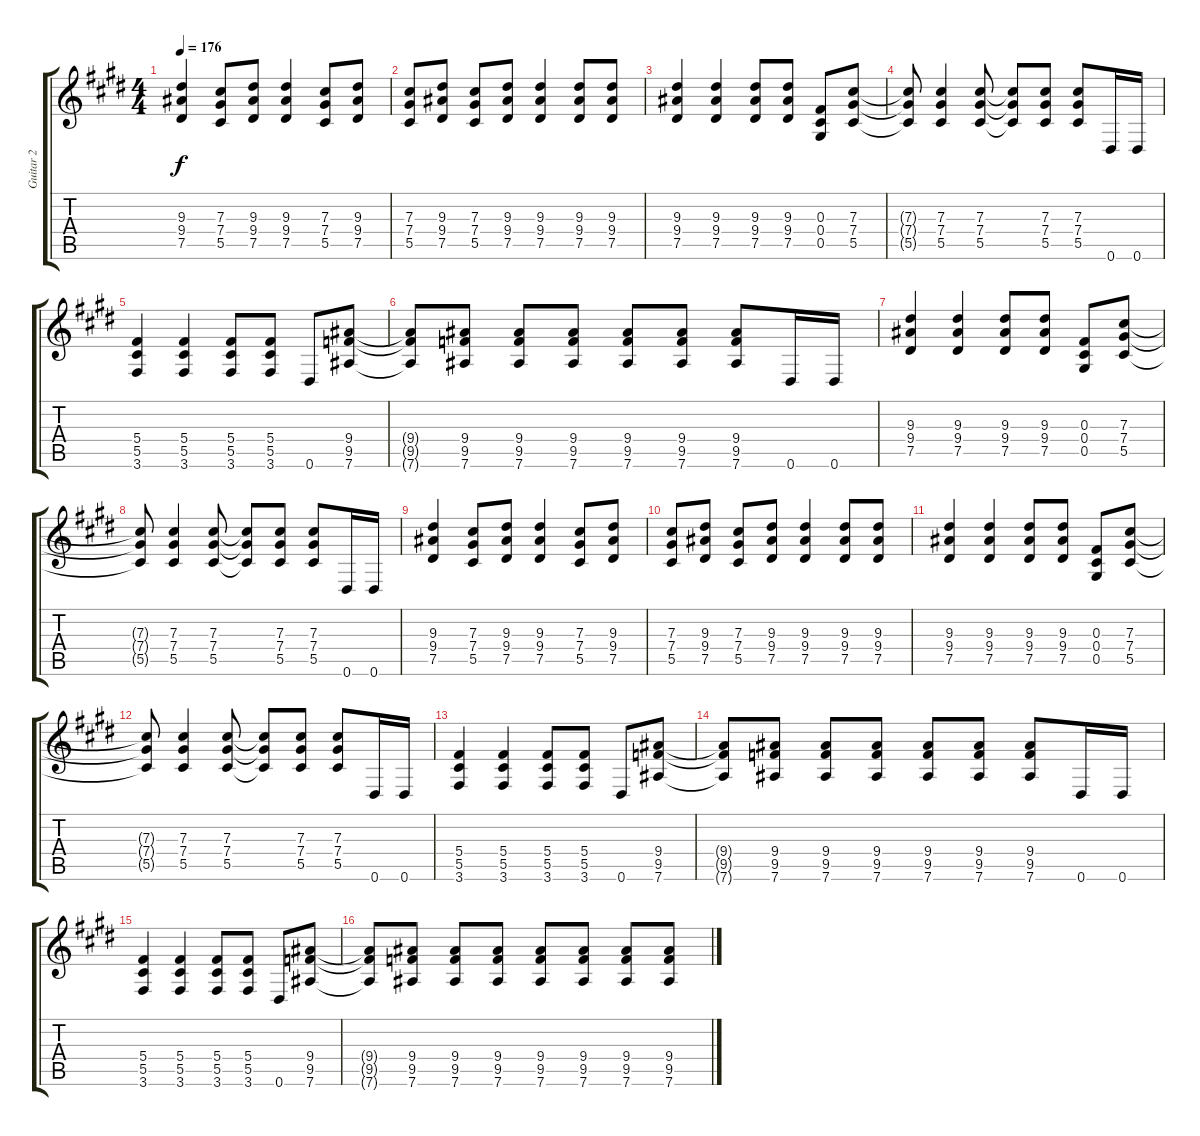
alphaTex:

\track ("Guitar 2" "Guitar 2") {instrument overdrivenguitar}
\staff {score tabs}
\tuning (Eb4 Bb3 Gb3 Db3 Ab2 Eb2) {hide}
\ts (4 4)
\tempo 176
\clef g2
\ks e
(9.3 9.4 7.5).4{dy f} (7.3 7.4 5.5).8 (9.3 9.4 7.5).8 (9.3 9.4 7.5).4 (7.3 7.4 5.5).8 (9.3 9.4 7.5).8 |
(7.3 7.4 5.5).8 (9.3 9.4 7.5).8 (7.3 7.4 5.5).8 (9.3 9.4 7.5).8 (9.3 9.4 7.5).4 (9.3 9.4 7.5).8 (9.3 9.4 7.5).8 |
(9.3 9.4 7.5).4 (9.3 9.4 7.5).4 (9.3 9.4 7.5).8 (9.3 9.4 7.5).8 (0.3 0.4 0.5).8 (7.3 7.4 5.5).8 |
(7.3{t} 7.4{t} 5.5{t}).8 (7.3 7.4 5.5).4 (7.3 7.4 5.5).8 (7.3{t} 7.4{t} 5.5{t}).8 (7.3 7.4 5.5).8 (7.3 7.4 5.5).8 0.6.16 0.6.16 |
(5.4 5.5 3.6).4 (5.4 5.5 3.6).4 (5.4 5.5 3.6).8 (5.4 5.5 3.6).8 0.6.8 (9.4 9.5 7.6).8 |
(9.4{t} 9.5{t} 7.6{t}).8 (9.4 9.5 7.6).8 (9.4 9.5 7.6).8 (9.4 9.5 7.6).8 (9.4 9.5 7.6).8 (9.4 9.5 7.6).8 (9.4 9.5 7.6).8 0.6.16 0.6.16 |
(9.3 9.4 7.5).4 (9.3 9.4 7.5).4 (9.3 9.4 7.5).8 (9.3 9.4 7.5).8 (0.3 0.4 0.5).8 (7.3 7.4 5.5).8 |
(7.3{t} 7.4{t} 5.5{t}).8 (7.3 7.4 5.5).4 (7.3 7.4 5.5).8 (7.3{t} 7.4{t} 5.5{t}).8 (7.3 7.4 5.5).8 (7.3 7.4 5.5).8 0.6.16 0.6.16 |
(9.3 9.4 7.5).4 (7.3 7.4 5.5).8 (9.3 9.4 7.5).8 (9.3 9.4 7.5).4 (7.3 7.4 5.5).8 (9.3 9.4 7.5).8 |
(7.3 7.4 5.5).8 (9.3 9.4 7.5).8 (7.3 7.4 5.5).8 (9.3 9.4 7.5).8 (9.3 9.4 7.5).4 (9.3 9.4 7.5).8 (9.3 9.4 7.5).8 |
(9.3 9.4 7.5).4 (9.3 9.4 7.5).4 (9.3 9.4 7.5).8 (9.3 9.4 7.5).8 (0.3 0.4 0.5).8 (7.3 7.4 5.5).8 |
(7.3{t} 7.4{t} 5.5{t}).8 (7.3 7.4 5.5).4 (7.3 7.4 5.5).8 (7.3{t} 7.4{t} 5.5{t}).8 (7.3 7.4 5.5).8 (7.3 7.4 5.5).8 0.6.16 0.6.16 |
(5.4 5.5 3.6).4 (5.4 5.5 3.6).4 (5.4 5.5 3.6).8 (5.4 5.5 3.6).8 0.6.8 (9.4 9.5 7.6).8 |
(9.4{t} 9.5{t} 7.6{t}).8 (9.4 9.5 7.6).8 (9.4 9.5 7.6).8 (9.4 9.5 7.6).8 (9.4 9.5 7.6).8 (9.4 9.5 7.6).8 (9.4 9.5 7.6).8 0.6.16 0.6.16 |
(5.4 5.5 3.6).4 (5.4 5.5 3.6).4 (5.4 5.5 3.6).8 (5.4 5.5 3.6).8 0.6.8 (9.4 9.5 7.6).8 |
(9.4{t} 9.5{t} 7.6{t}).8 (9.4 9.5 7.6).8 (9.4 9.5 7.6).8 (9.4 9.5 7.6).8 (9.4 9.5 7.6).8 (9.4 9.5 7.6).8 (9.4 9.5 7.6).8 (9.4 9.5 7.6).8
